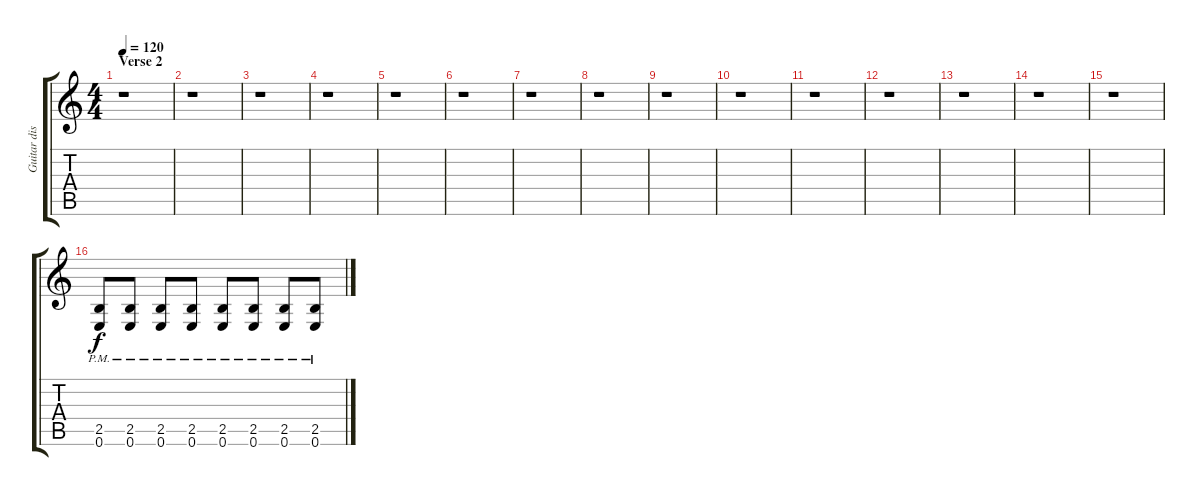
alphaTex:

\track ("Guitar distortion 3" "Guitar dis") {instrument distortionguitar}
\staff {score tabs}
\tuning (E4 B3 G3 D3 A2 E2) {hide}
\ts (4 4)
\section ("" "Verse 2")
\tempo 120
\clef g2
\ks aminor
r.1{dy f} |
r.1 |
r.1 |
r.1 |
r.1 |
r.1 |
r.1 |
r.1 |
r.1 |
r.1 |
r.1 |
r.1 |
r.1 |
r.1 |
r.1 |
(2.5{pm} 0.6{pm}).8{volume 15} (2.5{pm} 0.6{pm}).8 (2.5{pm} 0.6{pm}).8 (2.5{pm} 0.6{pm}).8 (2.5{pm} 0.6{pm}).8 (2.5{pm} 0.6{pm}).8 (2.5{pm} 0.6{pm}).8 (2.5{pm} 0.6{pm}).8
